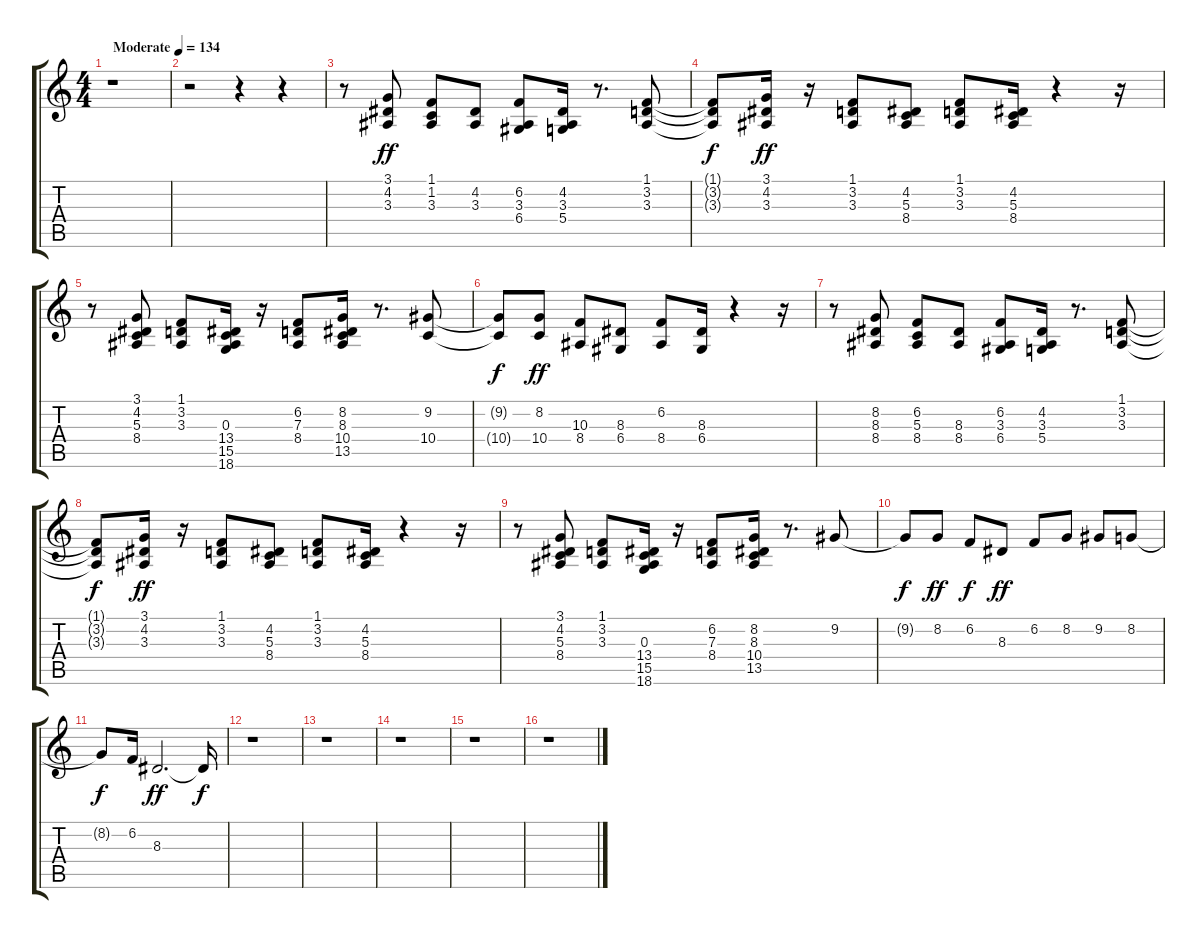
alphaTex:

\track "" {instrument voiceoohs}
\staff {score tabs}
\tuning (E4 B3 G3 D3 A2 E2) {hide}
\ts (4 4)
\tempo (134 "Moderate")
\clef g2
\ks c
r.1{dy ff instrument voiceoohs} |
r.2 r.4 r.4 |
r.8 (3.1 4.2 3.3).8 (1.1 1.2 3.3).8 (4.2 3.3).8 (6.2 3.3 6.4).8 (4.2 3.3 5.4).16 r.8{d} (1.1 3.2 3.3).8 |
(1.1{t} 3.2{t} 3.3{t}).8{dy f} (3.1 4.2 3.3).16{dy ff} r.16 (1.1 3.2 3.3).8 (4.2 5.3 8.4).8 (1.1 3.2 3.3).8 (4.2 5.3 8.4).16 r.4 r.16 |
r.8 (3.1 4.2 5.3 8.4).8 (1.1 3.2 3.3).8 (0.3 13.4 15.5 18.6).16 r.16 (6.2 7.3 8.4).8 (8.2 8.3 10.4 13.5).16 r.8{d} (9.2 10.4).8 |
(9.2{t} 10.4{t}).8{dy f} (8.2 10.4).8{dy ff} (10.3 8.4).8 (8.3 6.4).8 (6.2 8.4).8 (8.3 6.4).16 r.4 r.16 |
r.8 (8.2 8.3 8.4).8 (6.2 5.3 8.4).8 (8.3 8.4).8 (6.2 3.3 6.4).8 (4.2 3.3 5.4).16 r.8{d} (1.1 3.2 3.3).8 |
(1.1{t} 3.2{t} 3.3{t}).8{dy f} (3.1 4.2 3.3).16{dy ff} r.16 (1.1 3.2 3.3).8 (4.2 5.3 8.4).8 (1.1 3.2 3.3).8 (4.2 5.3 8.4).16 r.4 r.16 |
r.8 (3.1 4.2 5.3 8.4).8 (1.1 3.2 3.3).8 (0.3 13.4 15.5 18.6).16 r.16 (6.2 7.3 8.4).8 (8.2 8.3 10.4 13.5).16 r.8{d} 9.2.8 |
9.2{t}.8{dy f} 8.2.8{dy ff} 6.2.8{dy f} 8.3.8{dy ff} 6.2.8 8.2.8 9.2.8 8.2.8 |
8.2{t}.8{dy f} 6.2.16 8.3.2{d dy ff} 8.3{t}.16{dy f} |
r.1 |
r.1 |
r.1 |
r.1 |
r.1
